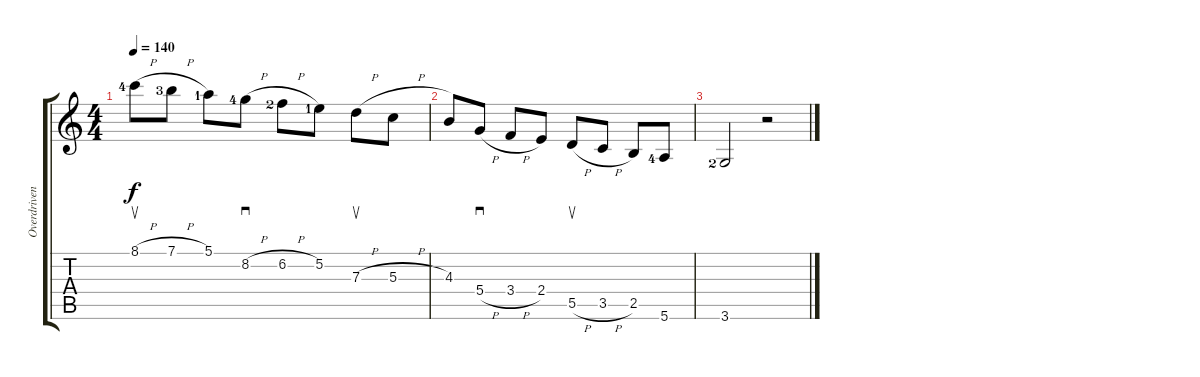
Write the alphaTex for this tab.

\track ("Overdriven Guitar" "Overdriven") {instrument overdrivenguitar}
\staff {score tabs}
\tuning (E4 B3 G3 D3 A2 E2) {hide}
\ts (4 4)
\tempo 140
\clef g2
\ks c
8.1{h lf 5}.8{su dy f instrument overdrivenguitar} 7.1{h lf 4}.8 5.1{lf 2}.8 8.2{h lf 5}.8{sd} 6.2{h lf 3}.8 5.2{lf 2}.8 7.3{h}.8{su} 5.3{h}.8 |
4.3.8 5.4{h}.8{sd} 3.4{h}.8 2.4.8 5.5{h}.8{su} 3.5{h}.8 2.5.8 5.6{lf 5}.8 |
3.6{lf 3}.2 r.2
